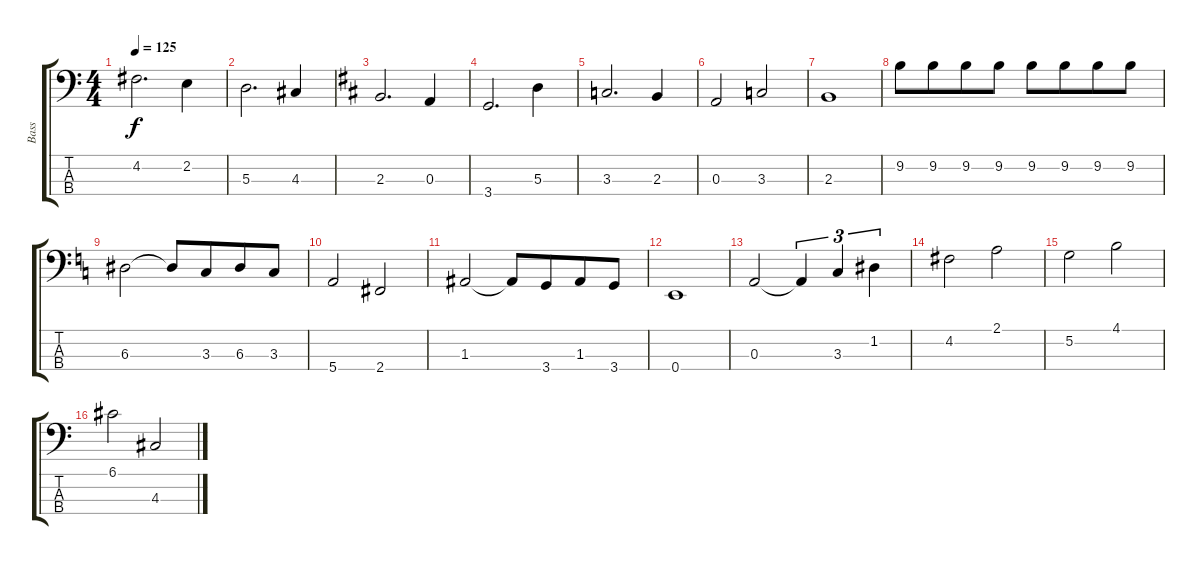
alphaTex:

\track ("Bass" "Bass") {instrument electricbasspick}
\staff {score tabs}
\tuning (G2 D2 A1 E1) {hide}
\ts (4 4)
\tempo 125
\clef f4
\ks aminor
4.2.2{d dy f} 2.2.4 |
5.3.2{d} 4.3.4 |
\ks bminor
2.3.2{d} 0.3.4 |
3.4.2{d} 5.3.4 |
3.3.2{d} 2.3.4 |
0.3.2 3.3.2 |
2.3.1 |
9.2.8 9.2.8{beam merge} 9.2.8 9.2.8 9.2.8 9.2.8{beam merge} 9.2.8 9.2.8 |
\ks aminor
6.3.2 6.3{t}.8 3.3.8{beam merge} 6.3.8 3.3.8 |
5.4.2 2.4.2 |
1.3.2 1.3{t}.8 3.4.8{beam merge} 1.3.8 3.4.8 |
0.4.1 |
0.3.2 0.3{t}.4{tu (3 2)} 3.3.4{tu (3 2)} 1.2.4{tu (3 2)} |
4.2.2 2.1.2 |
5.2.2 4.1.2 |
6.1.2 4.3.2
